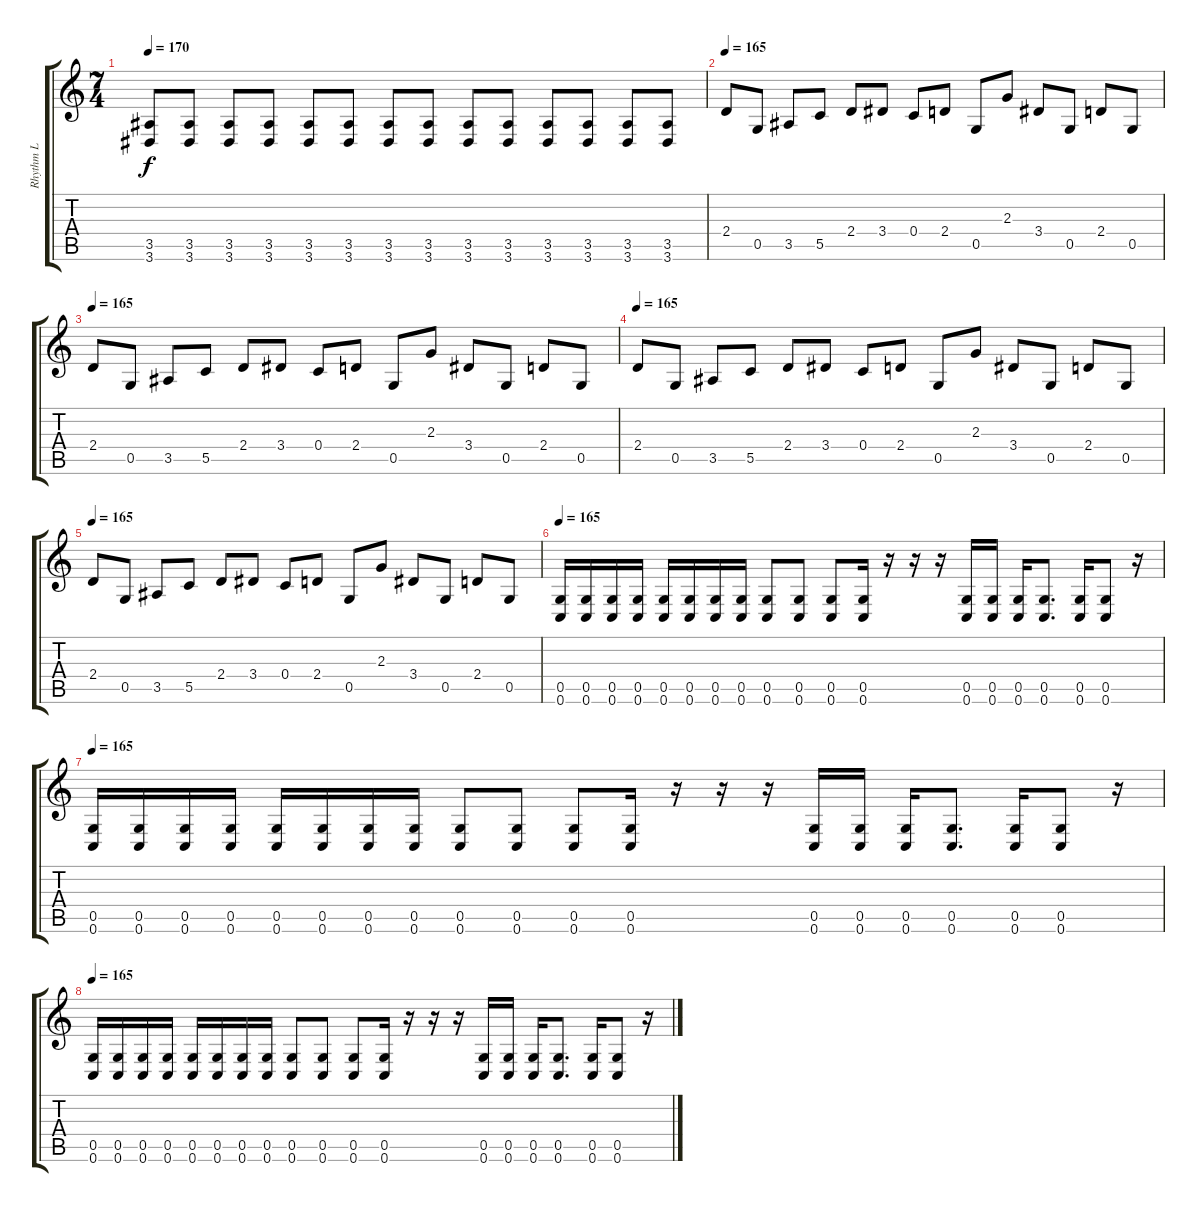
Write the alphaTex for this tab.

\track ("Rhythm L" "Rhythm L") {instrument distortionguitar}
\staff {score tabs}
\tuning (D4 A3 F3 C3 G2 C2) {hide}
\ts (7 4)
\tempo 170
\clef g2
\ks c
(3.5 3.6).8{dy f} (3.5 3.6).8 (3.5 3.6).8 (3.5 3.6).8 (3.5 3.6).8 (3.5 3.6).8 (3.5 3.6).8 (3.5 3.6).8 (3.5 3.6).8 (3.5 3.6).8 (3.5 3.6).8 (3.5 3.6).8 (3.5 3.6).8 (3.5 3.6).8 |
\tempo 160
\tempo 165
2.4.8 0.5.8 3.5.8 5.5.8 2.4.8 3.4.8 0.4.8 2.4.8 0.5.8 2.3.8 3.4.8 0.5.8 2.4.8 0.5.8 |
\tempo 165
2.4.8 0.5.8 3.5.8 5.5.8 2.4.8 3.4.8 0.4.8 2.4.8 0.5.8 2.3.8 3.4.8 0.5.8 2.4.8 0.5.8 |
\tempo 165
2.4.8 0.5.8 3.5.8 5.5.8 2.4.8 3.4.8 0.4.8 2.4.8 0.5.8 2.3.8 3.4.8 0.5.8 2.4.8 0.5.8 |
\tempo 165
2.4.8 0.5.8 3.5.8 5.5.8 2.4.8 3.4.8 0.4.8 2.4.8 0.5.8 2.3.8 3.4.8 0.5.8 2.4.8 0.5.8 |
\tempo 165
(0.5 0.6).16 (0.5 0.6).16 (0.5 0.6).16 (0.5 0.6).16 (0.5 0.6).16 (0.5 0.6).16 (0.5 0.6).16 (0.5 0.6).16 (0.5 0.6).8 (0.5 0.6).8 (0.5 0.6).8 (0.5 0.6).16 r.16 r.16 r.16 (0.5 0.6).16 (0.5 0.6).16 (0.5 0.6).16 (0.5 0.6).8{d} (0.5 0.6).16 (0.5 0.6).8 r.16 |
\tempo 165
(0.5 0.6).16 (0.5 0.6).16 (0.5 0.6).16 (0.5 0.6).16 (0.5 0.6).16 (0.5 0.6).16 (0.5 0.6).16 (0.5 0.6).16 (0.5 0.6).8 (0.5 0.6).8 (0.5 0.6).8 (0.5 0.6).16 r.16 r.16 r.16 (0.5 0.6).16 (0.5 0.6).16 (0.5 0.6).16 (0.5 0.6).8{d} (0.5 0.6).16 (0.5 0.6).8 r.16 |
\tempo 165
(0.5 0.6).16 (0.5 0.6).16 (0.5 0.6).16 (0.5 0.6).16 (0.5 0.6).16 (0.5 0.6).16 (0.5 0.6).16 (0.5 0.6).16 (0.5 0.6).8 (0.5 0.6).8 (0.5 0.6).8 (0.5 0.6).16 r.16 r.16 r.16 (0.5 0.6).16 (0.5 0.6).16 (0.5 0.6).16 (0.5 0.6).8{d} (0.5 0.6).16 (0.5 0.6).8 r.16
